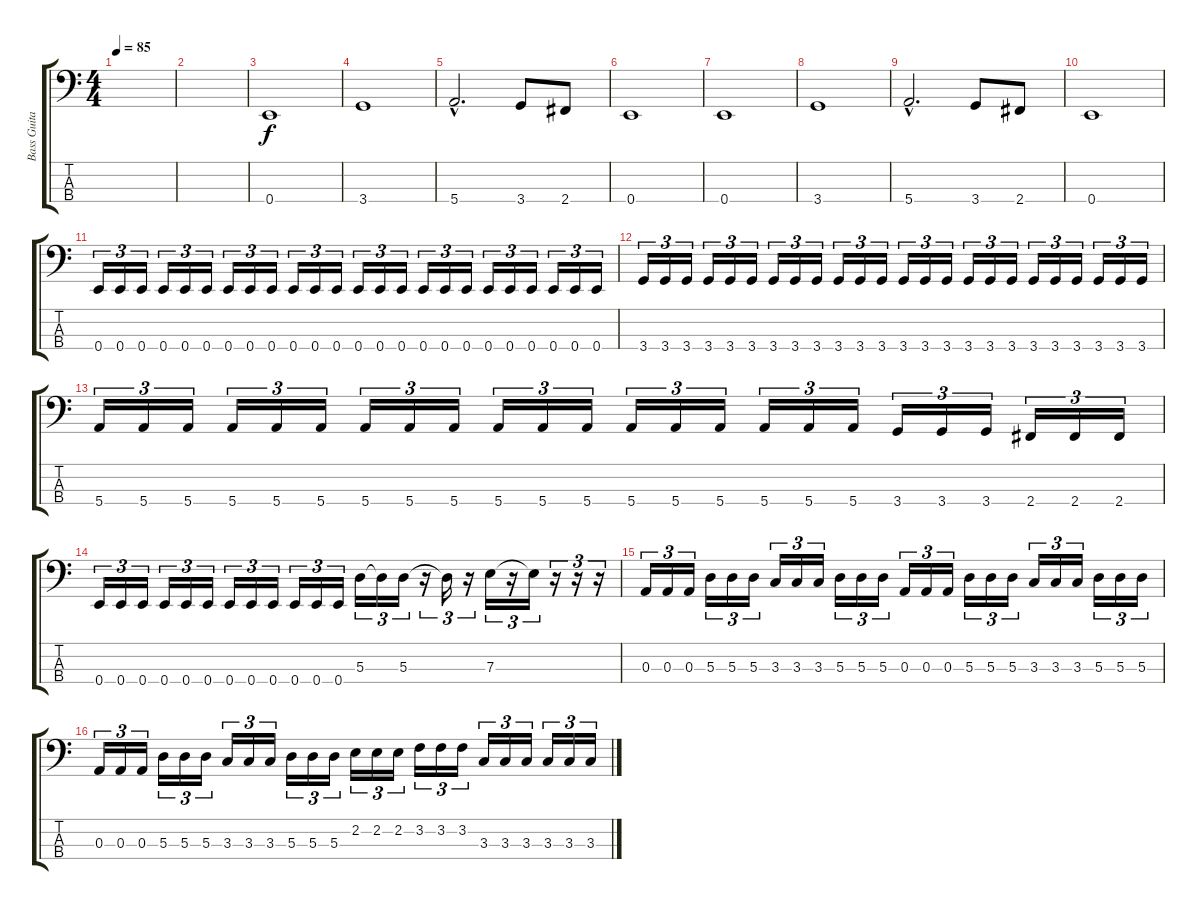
\track ("Bass Guitar" "Bass Guita") {instrument electricbassfinger}
\staff {score tabs}
\tuning (G2 D2 A1 E1) {hide}
\ts (4 4)
\tempo 85
\clef f4
\ks c
|
|
0.4.1 |
3.4.1 |
5.4{hac}.2{d} 3.4.8 2.4.8 |
0.4.1 |
0.4.1 |
3.4.1 |
5.4{hac}.2{d} 3.4.8 2.4.8 |
0.4.1 |
0.4.16{tu (3 2)} 0.4.16{tu (3 2)} 0.4.16{tu (3 2)} 0.4.16{tu (3 2)} 0.4.16{tu (3 2)} 0.4.16{tu (3 2)} 0.4.16{tu (3 2)} 0.4.16{tu (3 2)} 0.4.16{tu (3 2)} 0.4.16{tu (3 2)} 0.4.16{tu (3 2)} 0.4.16{tu (3 2)} 0.4.16{tu (3 2)} 0.4.16{tu (3 2)} 0.4.16{tu (3 2)} 0.4.16{tu (3 2)} 0.4.16{tu (3 2)} 0.4.16{tu (3 2)} 0.4.16{tu (3 2)} 0.4.16{tu (3 2)} 0.4.16{tu (3 2)} 0.4.16{tu (3 2)} 0.4.16{tu (3 2)} 0.4.16{tu (3 2)} |
3.4.16{tu (3 2)} 3.4.16{tu (3 2)} 3.4.16{tu (3 2)} 3.4.16{tu (3 2)} 3.4.16{tu (3 2)} 3.4.16{tu (3 2)} 3.4.16{tu (3 2)} 3.4.16{tu (3 2)} 3.4.16{tu (3 2)} 3.4.16{tu (3 2)} 3.4.16{tu (3 2)} 3.4.16{tu (3 2)} 3.4.16{tu (3 2)} 3.4.16{tu (3 2)} 3.4.16{tu (3 2)} 3.4.16{tu (3 2)} 3.4.16{tu (3 2)} 3.4.16{tu (3 2)} 3.4.16{tu (3 2)} 3.4.16{tu (3 2)} 3.4.16{tu (3 2)} 3.4.16{tu (3 2)} 3.4.16{tu (3 2)} 3.4.16{tu (3 2)} |
5.4.16{tu (3 2)} 5.4.16{tu (3 2)} 5.4.16{tu (3 2)} 5.4.16{tu (3 2)} 5.4.16{tu (3 2)} 5.4.16{tu (3 2)} 5.4.16{tu (3 2)} 5.4.16{tu (3 2)} 5.4.16{tu (3 2)} 5.4.16{tu (3 2)} 5.4.16{tu (3 2)} 5.4.16{tu (3 2)} 5.4.16{tu (3 2)} 5.4.16{tu (3 2)} 5.4.16{tu (3 2)} 5.4.16{tu (3 2)} 5.4.16{tu (3 2)} 5.4.16{tu (3 2)} 3.4.16{tu (3 2)} 3.4.16{tu (3 2)} 3.4.16{tu (3 2)} 2.4.16{tu (3 2)} 2.4.16{tu (3 2)} 2.4.16{tu (3 2)} |
0.4.16{tu (3 2)} 0.4.16{tu (3 2)} 0.4.16{tu (3 2)} 0.4.16{tu (3 2)} 0.4.16{tu (3 2)} 0.4.16{tu (3 2)} 0.4.16{tu (3 2)} 0.4.16{tu (3 2)} 0.4.16{tu (3 2)} 0.4.16{tu (3 2)} 0.4.16{tu (3 2)} 0.4.16{tu (3 2)} 5.3.16{tu (3 2)} 5.3{t}.16{tu (3 2)} 5.3.16{tu (3 2)} r.16{tu (3 2)} 5.3{t}.16{tu (3 2)} r.16{tu (3 2)} 7.3.16{tu (3 2)} r.16{tu (3 2)} 7.3{t}.16{tu (3 2)} r.16{tu (3 2)} r.16{tu (3 2)} r.16{tu (3 2)} |
0.3.16{tu (3 2)} 0.3.16{tu (3 2)} 0.3.16{tu (3 2)} 5.3.16{tu (3 2)} 5.3.16{tu (3 2)} 5.3.16{tu (3 2)} 3.3.16{tu (3 2)} 3.3.16{tu (3 2)} 3.3.16{tu (3 2)} 5.3.16{tu (3 2)} 5.3.16{tu (3 2)} 5.3.16{tu (3 2)} 0.3.16{tu (3 2)} 0.3.16{tu (3 2)} 0.3.16{tu (3 2)} 5.3.16{tu (3 2)} 5.3.16{tu (3 2)} 5.3.16{tu (3 2)} 3.3.16{tu (3 2)} 3.3.16{tu (3 2)} 3.3.16{tu (3 2)} 5.3.16{tu (3 2)} 5.3.16{tu (3 2)} 5.3.16{tu (3 2)} |
0.3.16{tu (3 2)} 0.3.16{tu (3 2)} 0.3.16{tu (3 2)} 5.3.16{tu (3 2)} 5.3.16{tu (3 2)} 5.3.16{tu (3 2)} 3.3.16{tu (3 2)} 3.3.16{tu (3 2)} 3.3.16{tu (3 2)} 5.3.16{tu (3 2)} 5.3.16{tu (3 2)} 5.3.16{tu (3 2)} 2.2.16{tu (3 2)} 2.2.16{tu (3 2)} 2.2.16{tu (3 2)} 3.2.16{tu (3 2)} 3.2.16{tu (3 2)} 3.2.16{tu (3 2)} 3.3.16{tu (3 2)} 3.3.16{tu (3 2)} 3.3.16{tu (3 2)} 3.3.16{tu (3 2)} 3.3.16{tu (3 2)} 3.3.16{tu (3 2)}
